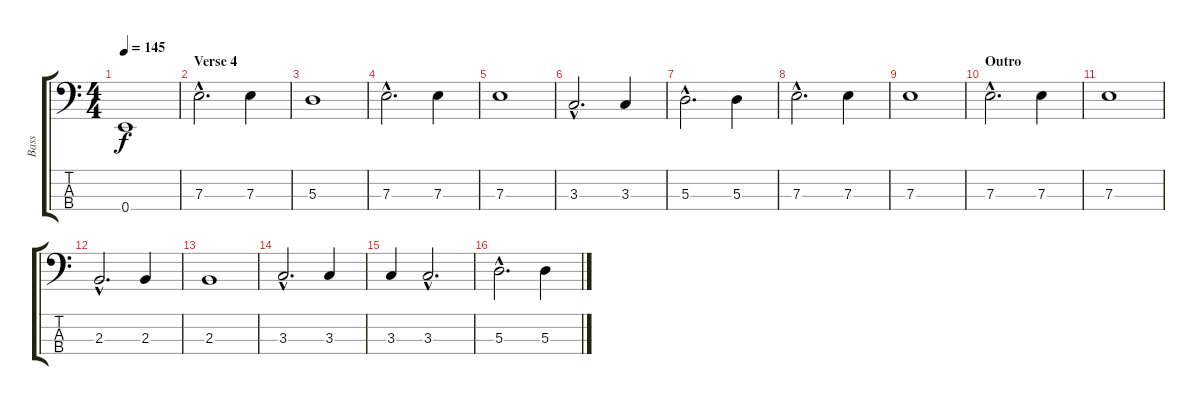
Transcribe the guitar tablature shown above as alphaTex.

\track ("Bass" "Bass") {instrument electricbassfinger}
\staff {score tabs}
\tuning (G2 D2 A1 E1) {hide}
\ts (4 4)
\tempo 145
\clef f4
\ks c
0.4.1{dy f} |
\section ("" "Verse 4")
7.3{hac}.2{d} 7.3.4 |
5.3.1 |
7.3{hac}.2{d} 7.3.4 |
7.3.1 |
3.3{hac}.2{d} 3.3.4 |
5.3{hac}.2{d} 5.3.4 |
7.3{hac}.2{d} 7.3.4 |
7.3.1 |
\section ("" "Outro")
7.3{hac}.2{d} 7.3.4 |
7.3.1 |
2.3{hac}.2{d} 2.3.4 |
2.3.1 |
3.3{hac}.2{d} 3.3.4 |
3.3.4 3.3{hac}.2{d} |
5.3{hac}.2{d} 5.3.4
